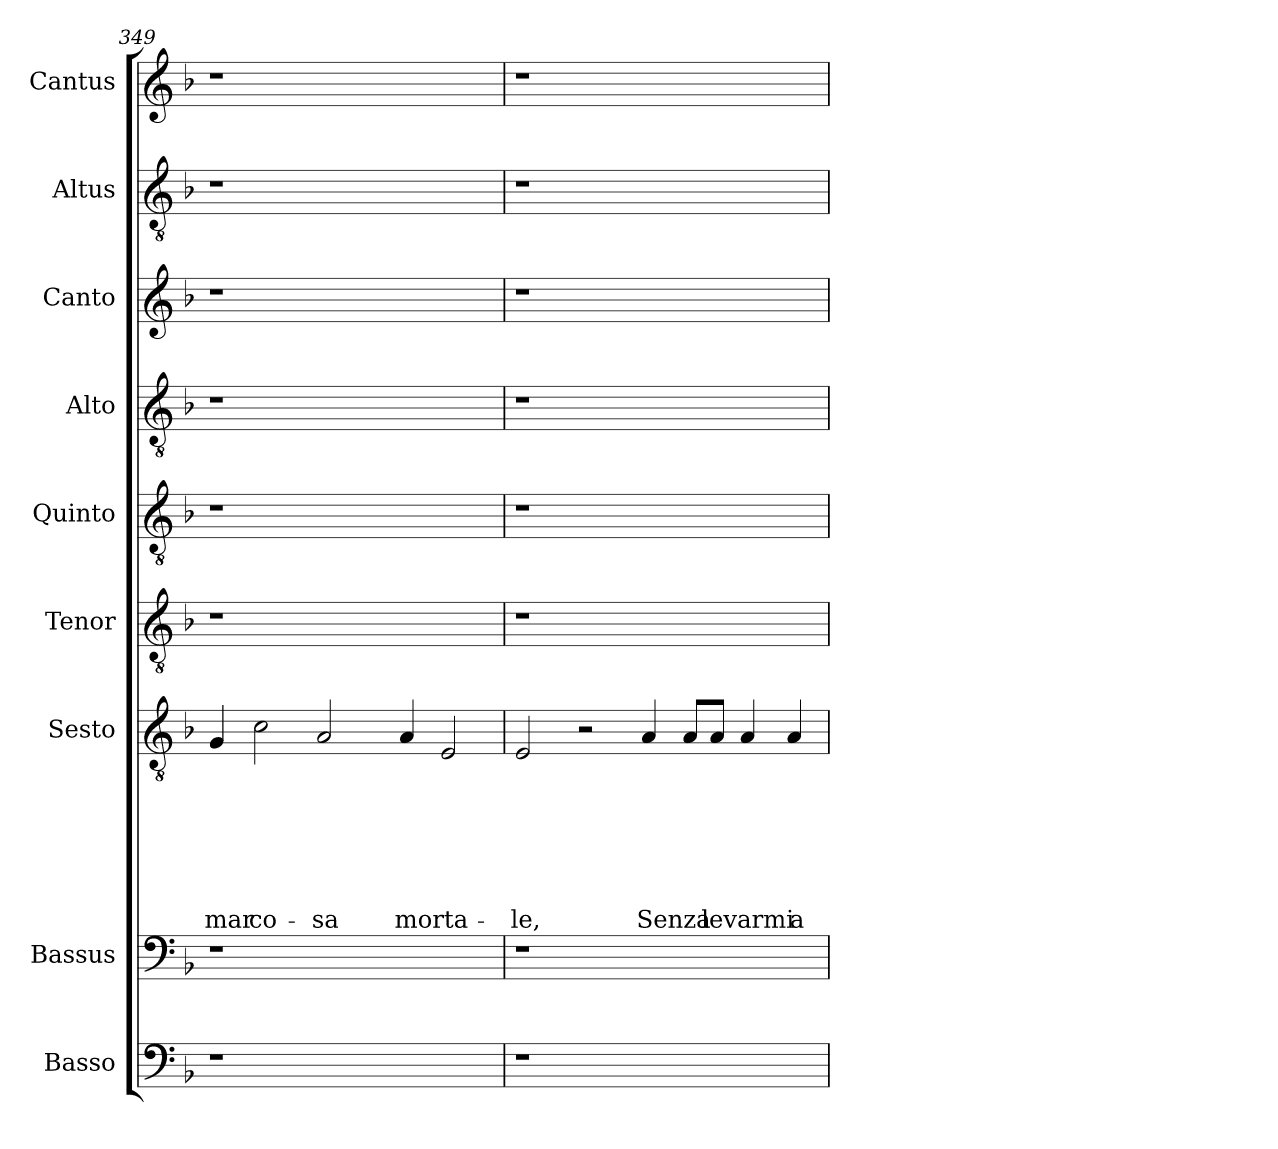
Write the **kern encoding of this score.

**kern	**kern	**kern	**text	**text	**text	**text	**text	**text	**text	**kern	**kern	**kern	**kern	**kern	**kern
*part9	*part8	*part7	*part7	*part7	*part7	*part7	*part7	*part7	*part7	*part6	*part5	*part4	*part3	*part2	*part1
*staff9	*staff8	*staff7	*staff7	*staff7	*staff7	*staff7	*staff7	*staff7	*staff7	*staff6	*staff5	*staff4	*staff3	*staff2	*staff1
*I"Basso	*I"Bassus	*I"Sesto	*	*	*	*	*	*	*	*I"Tenor	*I"Quinto	*I"Alto	*I"Canto	*I"Altus	*I"Cantus
*	*	*I'Sesto	*	*	*	*	*	*	*	*I'Tenor	*I'Quinto	*I'Alto	*I'Canto	*I'Altus	*I'Cantus
*clefF4	*clefF4	*clefGv2	*	*	*	*	*	*	*	*clefGv2	*clefGv2	*clefGv2	*clefG2	*clefGv2	*clefG2
*k[b-]	*k[b-]	*k[b-]	*	*	*	*	*	*	*	*k[b-]	*k[b-]	*k[b-]	*k[b-]	*k[b-]	*k[b-]
*F:	*F:	*F:	*	*	*	*	*	*	*	*F:	*F:	*F:	*F:	*F:	*F:
=349	=349	=349	=349	=349	=349	=349	=349	=349	=349	=349	=349	=349	=349	=349	=349
!	!	!	!	!	!	!	!	!	!LO:LY:b	!	!	!	!	!	!
1r	1r	4G/	.	.	.	.	.	.	-mar	1r	1r	1r	1r	1r	1r
!	!	!	!	!	!	!	!	!	!LO:LY:b	!	!	!	!	!	!
.	.	2c\	.	.	.	.	.	.	co-	.	.	.	.	.	.
!	!	!	!	!	!	!	!	!	!LO:LY:b	!	!	!	!	!	!
.	.	2A/	.	.	.	.	.	.	-sa	.	.	.	.	.	.
1ryy	1ryy	.	.	.	.	.	.	.	.	1ryy	1ryy	1ryy	1ryy	1ryy	1ryy
!	!	!	!	!	!	!	!	!	!LO:LY:b	!	!	!	!	!	!
.	.	4A/	.	.	.	.	.	.	morta-	.	.	.	.	.	.
.	.	2E/	.	.	.	.	.	.	.	.	.	.	.	.	.
=350	=350	=350	=350	=350	=350	=350	=350	=350	=350	=350	=350	=350	=350	=350	=350
!	!	!	!	!	!	!	!	!	!LO:LY:b	!	!	!	!	!	!
1r	1r	2E/	.	.	.	.	.	.	-le,	1r	1r	1r	1r	1r	1r
.	.	2r	.	.	.	.	.	.	.	.	.	.	.	.	.
!	!	!	!	!	!	!	!	!	!LO:LY:b	!	!	!	!	!	!
1ryy	1ryy	4A/	.	.	.	.	.	.	Senza	1ryy	1ryy	1ryy	1ryy	1ryy	1ryy
.	.	8A/L	.	.	.	.	.	.	.	.	.	.	.	.	.
!	!	!	!	!	!	!	!	!	!LO:LY:b	!	!	!	!	!	!
.	.	8A/J	.	.	.	.	.	.	levarmi	.	.	.	.	.	.
.	.	4A/	.	.	.	.	.	.	.	.	.	.	.	.	.
!	!	!	!	!	!	!	!	!	!LO:LY:b	!	!	!	!	!	!
.	.	4A/	.	.	.	.	.	.	a	.	.	.	.	.	.
=	=	=	=	=	=	=	=	=	=	=	=	=	=	=	=
*-	*-	*-	*-	*-	*-	*-	*-	*-	*-	*-	*-	*-	*-	*-	*-
